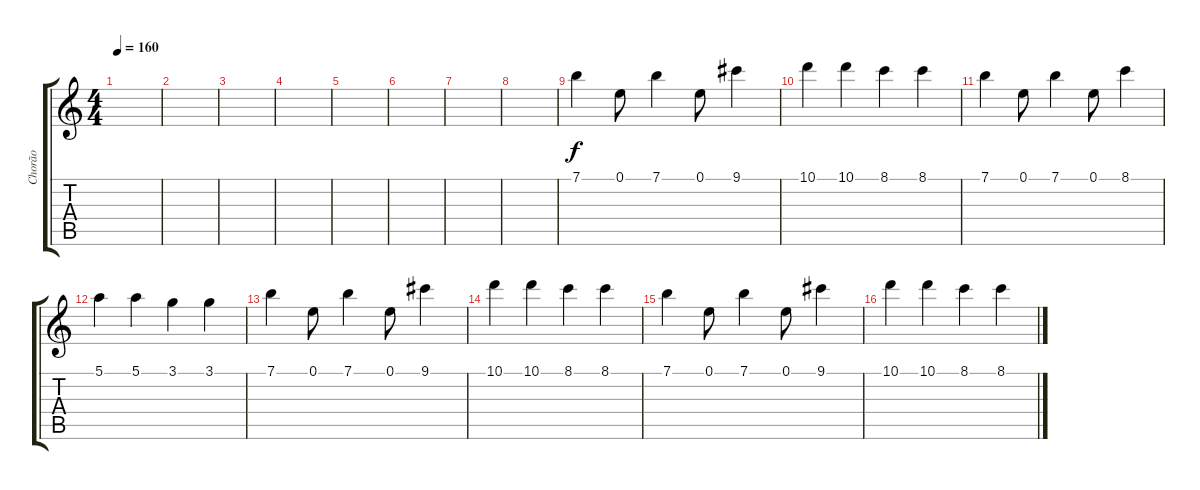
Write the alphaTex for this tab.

\track ("Chorão" "Chorão") {instrument electricguitarclean}
\staff {score tabs}
\tuning (E4 B3 G3 D3 A2 E2) {hide}
\ts (4 4)
\tempo 160
\clef g2
\ks c
|
|
|
|
|
|
|
|
7.1.4 0.1.8 7.1.4 0.1.8 9.1.4 |
10.1.4 10.1.4 8.1.4 8.1.4 |
7.1.4 0.1.8 7.1.4 0.1.8 8.1.4 |
5.1.4 5.1.4 3.1.4 3.1.4 |
7.1.4 0.1.8 7.1.4 0.1.8 9.1.4 |
10.1.4 10.1.4 8.1.4 8.1.4 |
7.1.4 0.1.8 7.1.4 0.1.8 9.1.4 |
10.1.4 10.1.4 8.1.4 8.1.4
